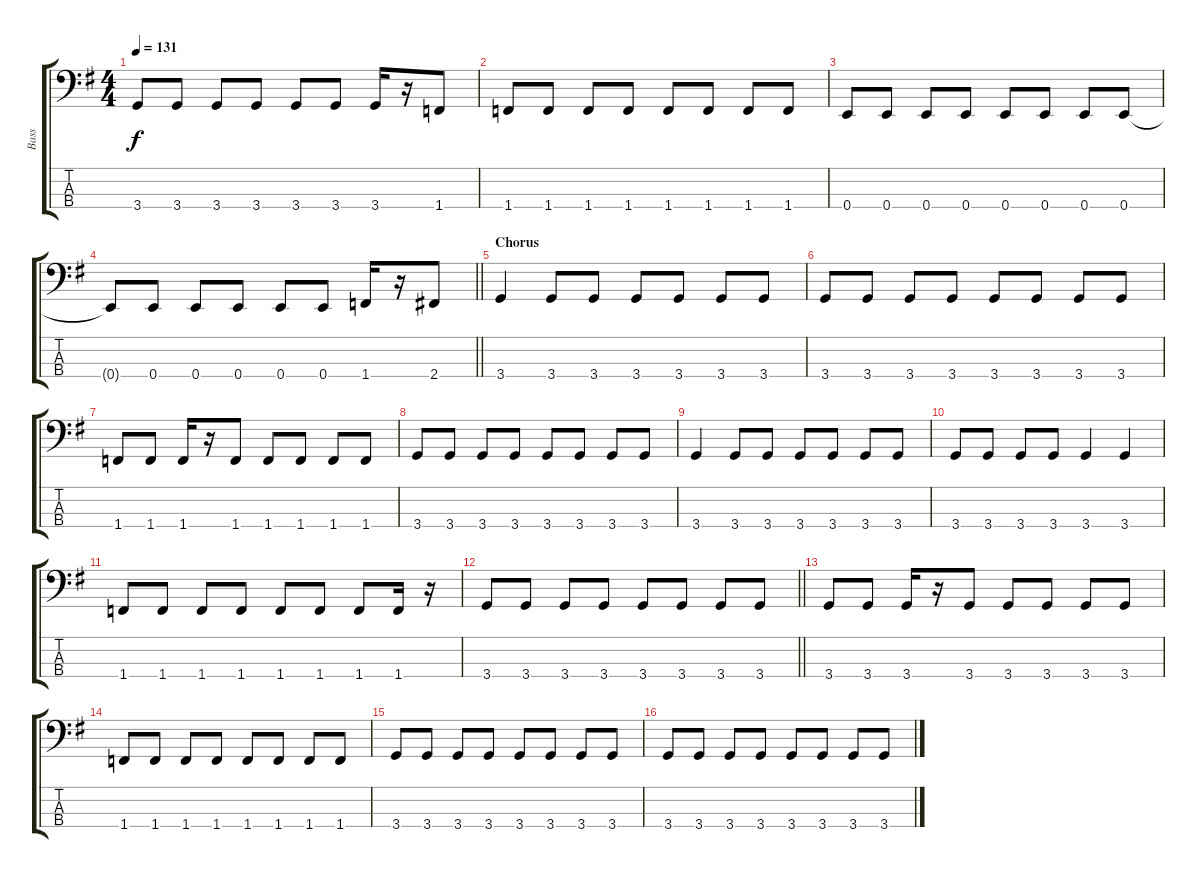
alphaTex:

\track ("Bass" "Bass") {instrument electricbasspick}
\staff {score tabs}
\tuning (G2 D2 A1 E1) {hide}
\ts (4 4)
\tempo 131
\clef f4
\ks g
3.4.8{dy f} 3.4.8 3.4.8 3.4.8 3.4.8 3.4.8 3.4.16 r.16 1.4.8 |
1.4.8 1.4.8 1.4.8 1.4.8 1.4.8 1.4.8 1.4.8 1.4.8 |
0.4.8 0.4.8 0.4.8 0.4.8 0.4.8 0.4.8 0.4.8 0.4.8 |
\barLineRight lightlight
0.4{t}.8 0.4.8 0.4.8 0.4.8 0.4.8 0.4.8 1.4.16 r.16 2.4.8 |
\section ("" "Chorus")
3.4.4 3.4.8 3.4.8 3.4.8 3.4.8 3.4.8 3.4.8 |
3.4.8 3.4.8 3.4.8 3.4.8 3.4.8 3.4.8 3.4.8 3.4.8 |
1.4.8 1.4.8 1.4.16 r.16 1.4.8 1.4.8 1.4.8 1.4.8 1.4.8 |
3.4.8 3.4.8 3.4.8 3.4.8 3.4.8 3.4.8 3.4.8 3.4.8 |
3.4.4 3.4.8 3.4.8 3.4.8 3.4.8 3.4.8 3.4.8 |
3.4.8 3.4.8 3.4.8 3.4.8 3.4.4 3.4.4 |
1.4.8 1.4.8 1.4.8 1.4.8 1.4.8 1.4.8 1.4.8 1.4.16 r.16 |
\barLineRight lightlight
3.4.8 3.4.8 3.4.8 3.4.8 3.4.8 3.4.8 3.4.8 3.4.8 |
3.4.8 3.4.8 3.4.16 r.16 3.4.8 3.4.8 3.4.8 3.4.8 3.4.8 |
1.4.8 1.4.8 1.4.8 1.4.8 1.4.8 1.4.8 1.4.8 1.4.8 |
3.4.8 3.4.8 3.4.8 3.4.8 3.4.8 3.4.8 3.4.8 3.4.8 |
3.4.8 3.4.8 3.4.8 3.4.8 3.4.8 3.4.8 3.4.8 3.4.8
